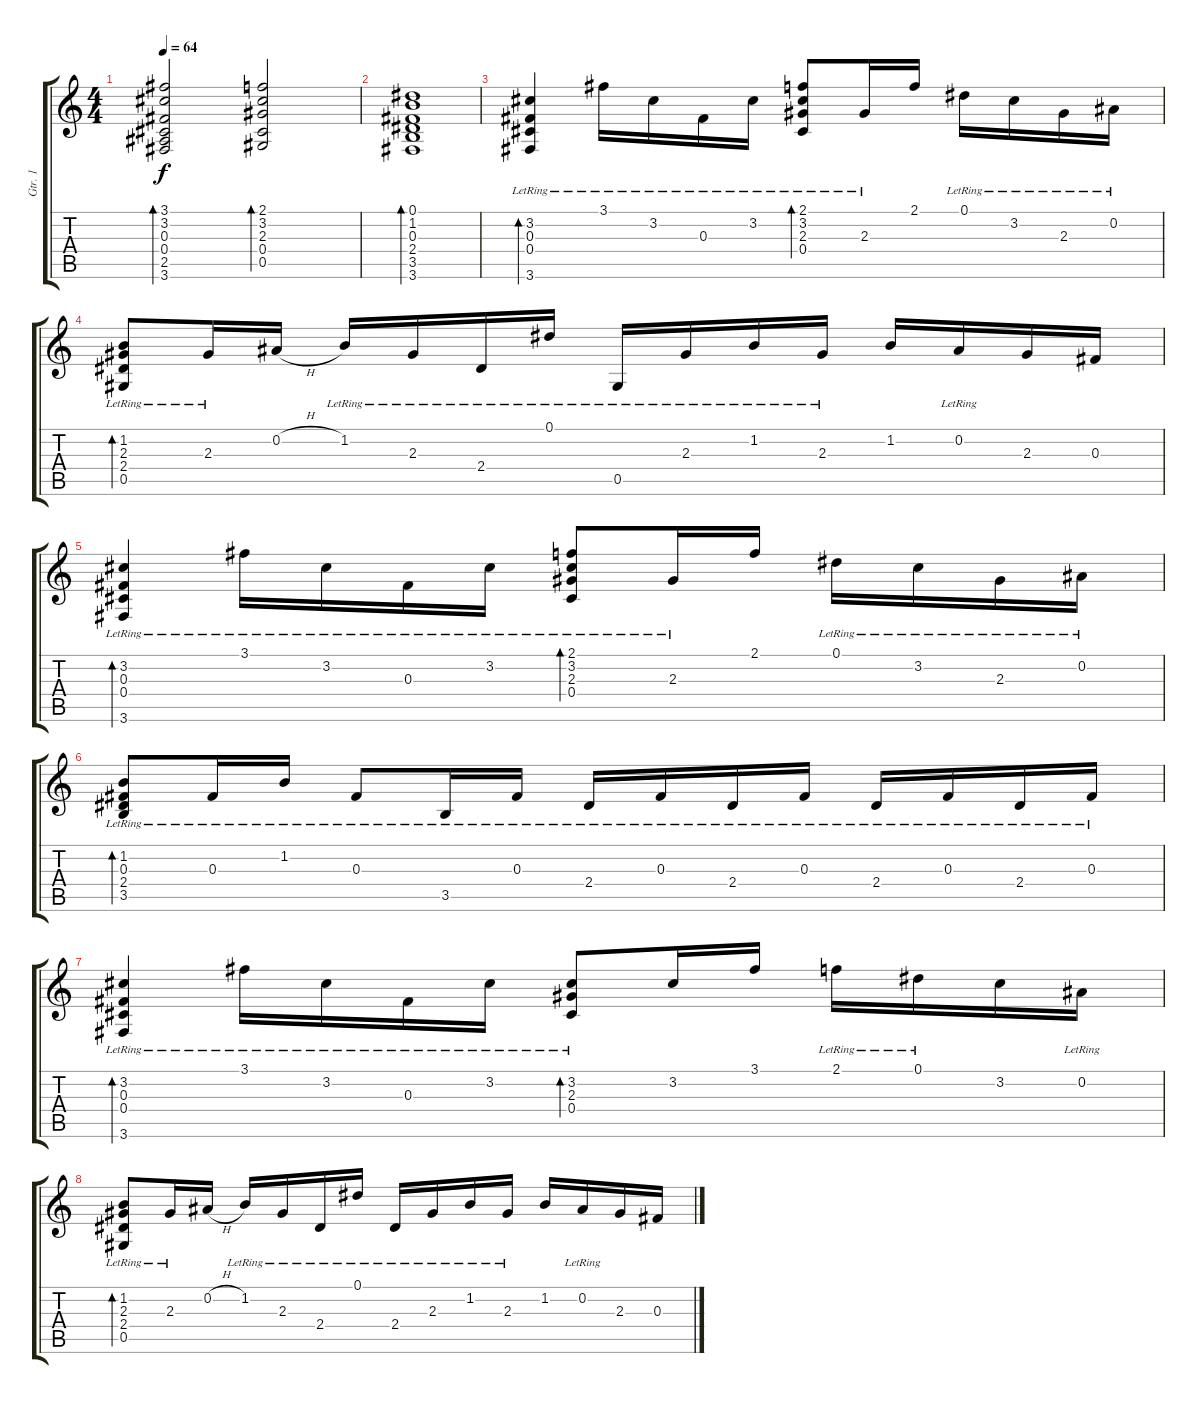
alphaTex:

\track ("Gtr. 1" "Gtr. 1") {instrument acousticguitarsteel}
\staff {score tabs}
\tuning (Eb4 Bb3 Gb3 Db3 Ab2 Eb2) {hide}
\ts (4 4)
\tempo 64
\clef g2
\ks c
(3.1 3.2 0.3 0.4 2.5 3.6).2{bd 60 dy f volume 10 instrument acousticguitarsteel} (2.1 3.2 2.3 0.4 0.5).2{bd 60} |
(0.1 1.2 0.3 2.4 3.5 3.6).1{bd 60} |
(3.2{lr} 0.3{lr} 0.4{lr} 3.6{lr}).4{bd 60 volume 10} 3.1{lr}.16 3.2{lr}.16 0.3{lr}.16 3.2{lr}.16 (2.1{lr} 3.2{lr} 2.3 0.4{lr}).8{bd 60} 2.3{lr}.16 2.1.16 0.1{lr}.16 3.2{lr}.16 2.3{lr}.16 0.2{lr}.16 |
(1.2{lr} 2.3 2.4{lr} 0.5{lr}).8{bd 60} 2.3{lr}.16 0.2{h}.16 1.2{lr}.16 2.3{lr}.16 2.4{lr}.16 0.1{lr}.16 0.5{lr}.16 2.3{lr}.16 1.2{lr}.16 2.3{lr}.16 1.2.16 0.2{lr}.16 2.3.16 0.3.16 |
(3.2{lr} 0.3{lr} 0.4{lr} 3.6{lr}).4{bd 60} 3.1{lr}.16 3.2{lr}.16 0.3{lr}.16 3.2{lr}.16 (2.1{lr} 3.2{lr} 2.3 0.4{lr}).8{bd 60} 2.3{lr}.16 2.1.16 0.1{lr}.16 3.2{lr}.16 2.3{lr}.16 0.2{lr}.16 |
(1.2{lr} 0.3 2.4{lr} 3.5{lr}).8{bd 60} 0.3{lr}.16 1.2{lr}.16 0.3{lr}.8 3.5{lr}.16 0.3{lr}.16 2.4{lr}.16 0.3{lr}.16 2.4{lr}.16 0.3{lr}.16 2.4{lr}.16 0.3{lr}.16 2.4{lr}.16 0.3{lr}.16 |
(3.2{lr} 0.3{lr} 0.4{lr} 3.6{lr}).4{bd 60 volume 10} 3.1{lr}.16 3.2{lr}.16 0.3{lr}.16 3.2{lr}.16 (3.2{lr} 2.3 0.4{lr}).8{bd 60} 3.2.16 3.1.16 2.1{lr}.16 0.1{lr}.16 3.2.16 0.2{lr}.16 |
(1.2{lr} 2.3 2.4{lr} 0.5{lr}).8{bd 60} 2.3{lr}.16 0.2{h}.16 1.2{lr}.16 2.3{lr}.16 2.4{lr}.16 0.1{lr}.16 2.4{lr}.16 2.3{lr}.16 1.2{lr}.16 2.3{lr}.16 1.2.16 0.2{lr}.16 2.3.16 0.3.16
